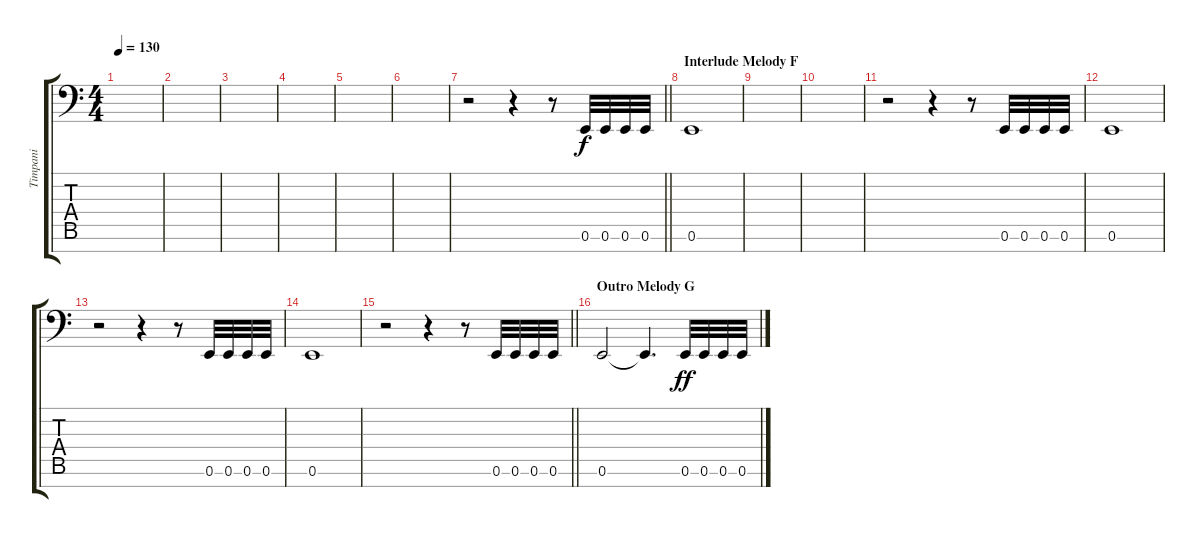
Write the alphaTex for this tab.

\track ("Timpani " "Timpani ") {instrument timpani}
\staff {score tabs}
\tuning (E4 B3 G3 D3 A2 E2 C-1) {hide}
\ts (4 4)
\tempo 130
\clef f4
\ks c
|
|
|
|
|
|
\barLineRight lightlight
r.2 r.4 r.8 0.6.32 0.6.32 0.6.32 0.6.32 |
\section ("" "Interlude Melody F")
0.6.1 |
|
|
r.2 r.4 r.8 0.6.32 0.6.32 0.6.32 0.6.32 |
0.6.1 |
r.2 r.4 r.8 0.6.32 0.6.32 0.6.32 0.6.32 |
0.6.1 |
\barLineRight lightlight
r.2 r.4 r.8 0.6.32 0.6.32 0.6.32 0.6.32 |
\section ("" "Outro Melody G")
0.6.2 0.6{t}.4{d dy f} 0.6.32{dy ff} 0.6.32 0.6.32 0.6.32
